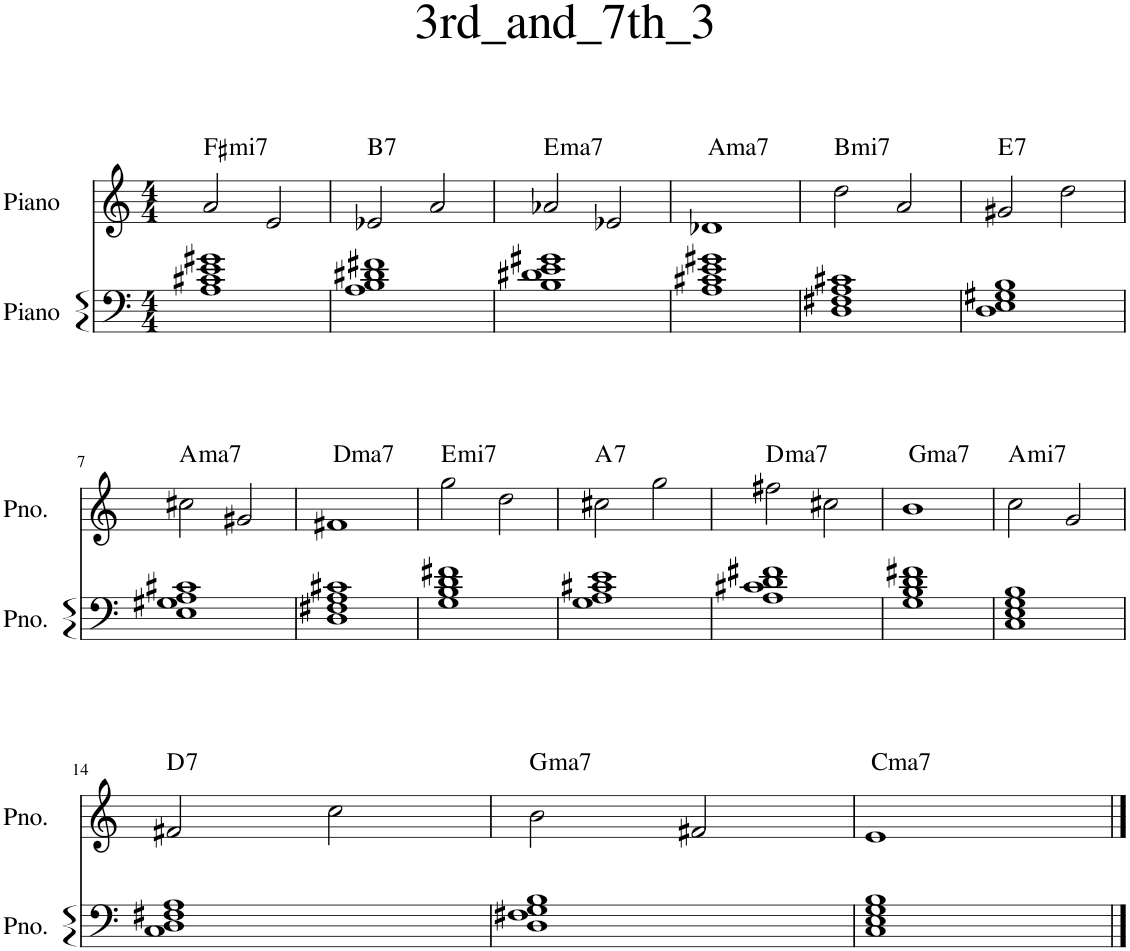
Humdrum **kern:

**kern	**kern	**harte
*part2	*part1	*part1
*staff2	*staff1	*
*I"Piano	*I"Piano	*
*I'Pno.	*I'Pno.	*
*clefF4	*clefG2	*
*k[]	*k[]	*
*M4/4	*M4/4	*
=1	=1	=1
!	!	!LO:H:kt=mi7
1A 1c#X 1e 1g#X	2a/	F#:min7
.	2e/	.
=2	=2	=2
!	!	!LO:H:kt=7
1A 1B 1d#X 1f#X	2e-X/	B:7
.	2a/	.
=3	=3	=3
!	!	!LO:H:kt=ma7
1B 1d#X 1e 1g#X	2a-X/	E:maj7
.	2e-X/	.
=4	=4	=4
!	!LO:TX:a:t=Ama7	!
1A 1c#X 1e 1g#X	1d-X	.
=5	=5	=5
!	!	!LO:H:kt=mi7
1D 1F#X 1A 1c#X	2dd\	B:min7
.	2a/	.
=6	=6	=6
!	!	!LO:H:kt=7
1D 1E 1G#X 1B	2g#X/	E:7
.	2dd\	.
!!LO:LB:g=z
=7	=7	=7
!	!	!LO:H:kt=ma7
1E 1G#X 1A 1c#X	2cc#X\	A:maj7
.	2g#X/	.
=8	=8	=8
!	!LO:TX:a:t=Dma7	!
1D 1F#X 1A 1c#X	1f#X	.
=9	=9	=9
!	!	!LO:H:kt=mi7
1G 1B 1d 1f#X	2gg\	E:min7
.	2dd\	.
=10	=10	=10
!	!	!LO:H:kt=7
1G 1A 1c#X 1e	2cc#X\	A:7
.	2gg\	.
=11	=11	=11
!	!	!LO:H:kt=ma7
1A 1c#X 1d 1f#X	2ff#X\	D:maj7
.	2cc#X\	.
=12	=12	=12
!	!LO:TX:a:t=Gma7	!
1G 1B 1d 1f#X	1b	.
=13	=13	=13
!	!	!LO:H:kt=mi7
1C 1E 1G 1B	2cc\	A:min7
.	2g/	.
!!LO:LB:g=z
=14	=14	=14
!	!	!LO:H:kt=7
1C 1D 1F#X 1A	2f#X/	D:7
.	2cc\	.
=15	=15	=15
!	!	!LO:H:kt=ma7
1D 1F#X 1G 1B	2b\	G:maj7
.	2f#X/	.
=16	=16	=16
!	!LO:TX:a:t=Cma7	!
1C 1E 1G 1B	1e	.
==	==	==
*-	*-	*-
